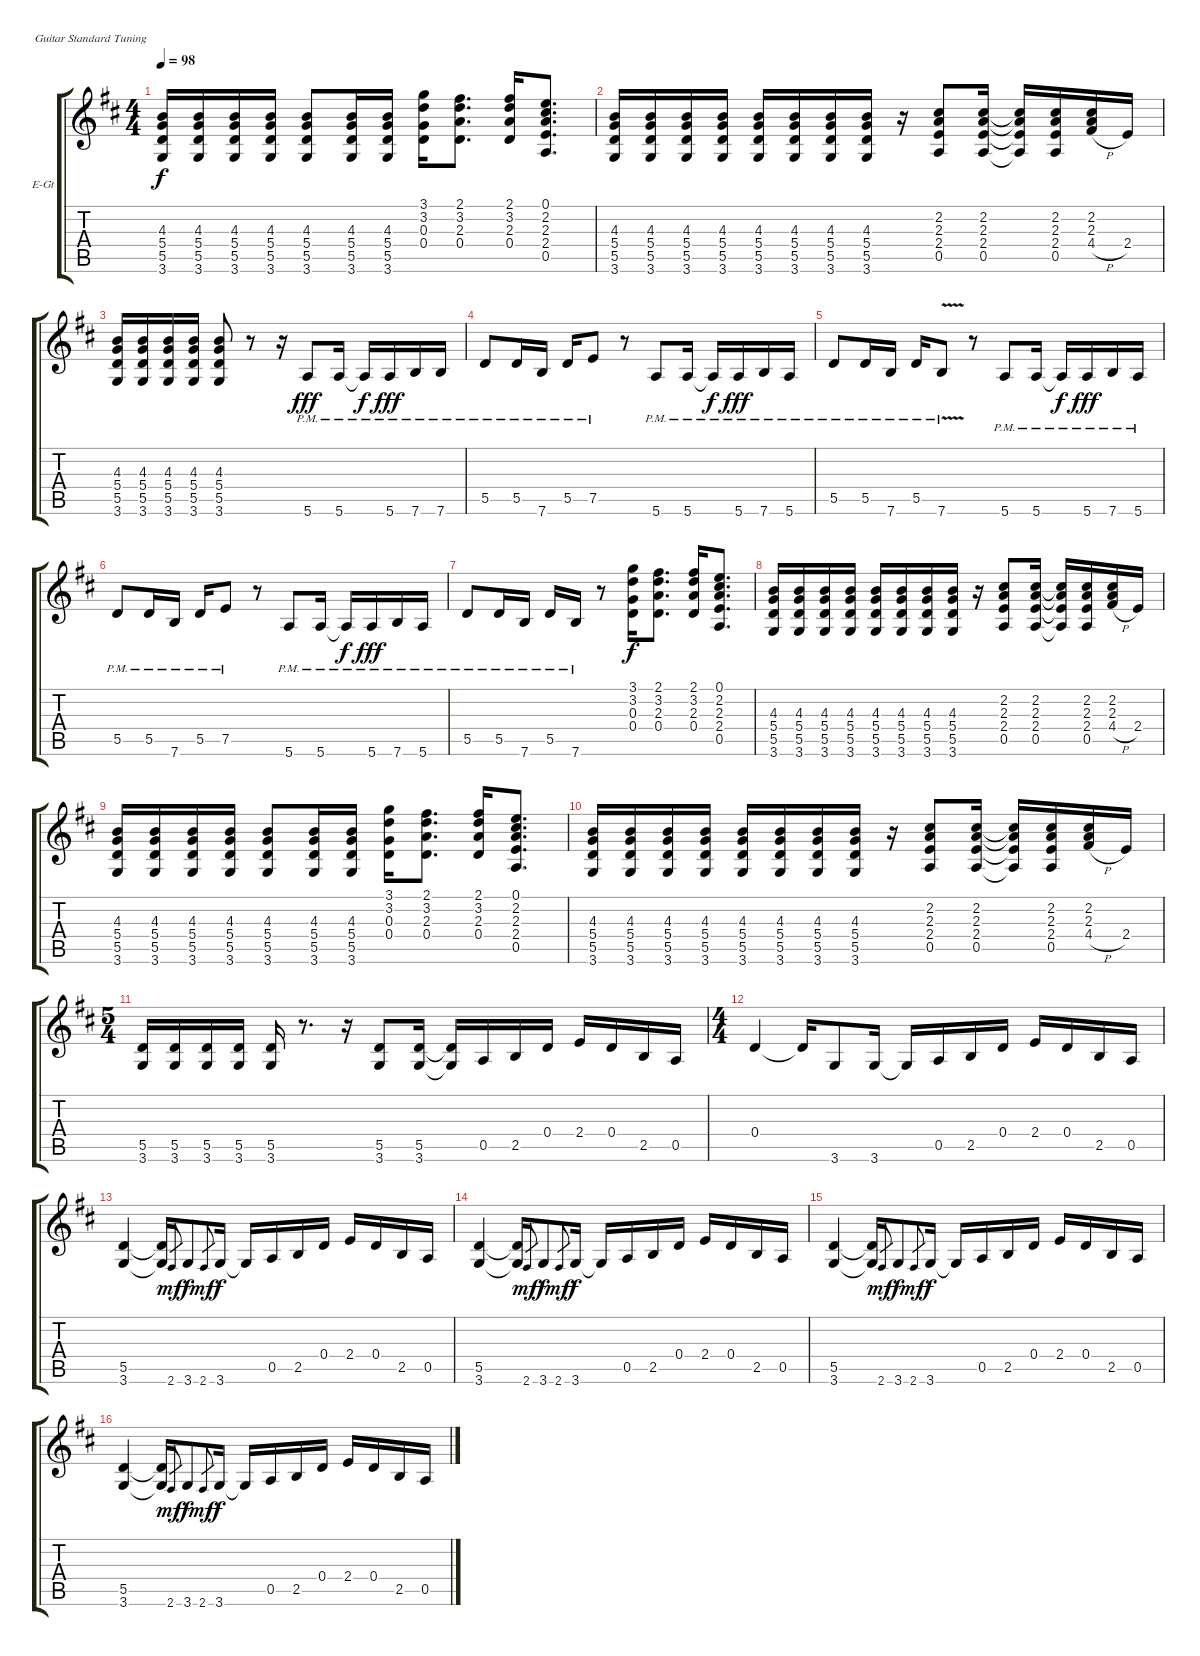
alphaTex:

\bracketExtendMode groupsimilarinstruments
\firstSystemTrackNameOrientation horizontal
\otherSystemsTrackNameOrientation horizontal
\track ("Electric Gtr 2" "E-Gt") {instrument distortionguitar}
\staff {score tabs}
\tuning (E4 B3 G3 D3 A2 E2)
\ts (4 4)
\tempo 98
\clef g2
\ks d
(4.3 5.4 5.5 3.6).16{dy f} (4.3 5.4 5.5 3.6).16 (4.3 5.4 5.5 3.6).16 (4.3 5.4 5.5 3.6).16 (4.3 5.4 5.5 3.6).8 (4.3 5.4 5.5 3.6).16 (4.3 5.4 5.5 3.6).16 (3.1 3.2 0.3 0.4).16 (2.1 3.2 2.3 0.4).8{d} (2.1 3.2 2.3 0.4).16 (0.1 2.2 2.3 2.4 0.5).8{d} |
(4.3 5.4 5.5 3.6).16 (4.3 5.4 5.5 3.6).16 (4.3 5.4 5.5 3.6).16 (4.3 5.4 5.5 3.6).16 (4.3 5.4 5.5 3.6).16 (4.3 5.4 5.5 3.6).16 (4.3 5.4 5.5 3.6).16 (4.3 5.4 5.5 3.6).16 r.16 (2.2 2.3 2.4 0.5).8 (2.2 2.3 2.4 0.5).16 (2.2{t} 2.3{t} 2.4{t} 0.5{t}).16 (2.2 2.3 2.4 0.5).16 (2.2 2.3 4.4{h}).16 2.4.16 |
(4.3 5.4 5.5 3.6).16 (4.3 5.4 5.5 3.6).16 (4.3 5.4 5.5 3.6).16 (4.3 5.4 5.5 3.6).16 (4.3 5.4 5.5 3.6).8 r.8 r.16 5.6{pm}.8{dy fff} 5.6{pm}.16 5.6{pm t}.16{dy f} 5.6{pm}.16{dy fff} 7.6{pm}.16 7.6{pm}.16 |
5.5{pm}.8 5.5{pm}.16 7.6{pm}.16 5.5{pm}.16 7.5{pm}.8 r.8 5.6{pm}.8 5.6{pm}.16 5.6{pm t}.16{dy f} 5.6{pm}.16{dy fff} 7.6{pm}.16 5.6{pm}.16 |
5.5{pm}.8 5.5{pm}.16 7.6{pm}.16 5.5{pm}.16 7.6{v pm}.8 r.8 5.6{pm}.8 5.6{pm}.16 5.6{pm t}.16{dy f} 5.6{pm}.16{dy fff} 7.6{pm}.16 5.6{pm}.16 |
5.5{pm}.8 5.5{pm}.16 7.6{pm}.16 5.5{pm}.16 7.5{pm}.8 r.8 5.6{pm}.8 5.6{pm}.16 5.6{pm t}.16{dy f} 5.6{pm}.16{dy fff} 7.6{pm}.16 5.6{pm}.16 |
5.5{pm}.8 5.5{pm}.16 7.6{pm}.16 5.5{pm}.16 7.6{pm}.16 r.8 (3.1 3.2 0.3 0.4).16{dy f} (2.1 3.2 2.3 0.4).8{d} (2.1 3.2 2.3 0.4).16 (0.1 2.2 2.3 2.4 0.5).8{d} |
(4.3 5.4 5.5 3.6).16 (4.3 5.4 5.5 3.6).16 (4.3 5.4 5.5 3.6).16 (4.3 5.4 5.5 3.6).16 (4.3 5.4 5.5 3.6).16 (4.3 5.4 5.5 3.6).16 (4.3 5.4 5.5 3.6).16 (4.3 5.4 5.5 3.6).16 r.16 (2.2 2.3 2.4 0.5).8 (2.2 2.3 2.4 0.5).16 (2.2{t} 2.3{t} 2.4{t} 0.5{t}).16 (2.2 2.3 2.4 0.5).16 (2.2 2.3 4.4{h}).16 2.4.16 |
(4.3 5.4 5.5 3.6).16 (4.3 5.4 5.5 3.6).16 (4.3 5.4 5.5 3.6).16 (4.3 5.4 5.5 3.6).16 (4.3 5.4 5.5 3.6).8 (4.3 5.4 5.5 3.6).16 (4.3 5.4 5.5 3.6).16 (3.1 3.2 0.3 0.4).16 (2.1 3.2 2.3 0.4).8{d} (2.1 3.2 2.3 0.4).16 (0.1 2.2 2.3 2.4 0.5).8{d} |
(4.3 5.4 5.5 3.6).16 (4.3 5.4 5.5 3.6).16 (4.3 5.4 5.5 3.6).16 (4.3 5.4 5.5 3.6).16 (4.3 5.4 5.5 3.6).16 (4.3 5.4 5.5 3.6).16 (4.3 5.4 5.5 3.6).16 (4.3 5.4 5.5 3.6).16 r.16 (2.2 2.3 2.4 0.5).8 (2.2 2.3 2.4 0.5).16 (2.2{t} 2.3{t} 2.4{t} 0.5{t}).16 (2.2 2.3 2.4 0.5).16 (2.2 2.3 4.4{h}).16 2.4.16 |
\ts (5 4)
(5.5 3.6).16 (5.5 3.6).16 (5.5 3.6).16 (5.5 3.6).16 (5.5 3.6).16 r.8{d} r.16 (5.5 3.6).8 (5.5 3.6).16 (5.5{t} 3.6{t}).16 0.5.16 2.5.16 0.4.16 2.4.16 0.4.16 2.5.16 0.5.16 |
\ts (4 4)
0.4.4 0.4{t}.16 3.6.8 3.6.16 3.6{t}.16 0.5.16 2.5.16 0.4.16 2.4.16 0.4.16 2.5.16 0.5.16 |
(5.5 3.6).4 (5.5{t} 3.6{t}).16 2.6.8{gr dy mf} 3.6.8{dy f} 2.6.8{gr dy mf} 3.6.16{dy f} 3.6{t}.16 0.5.16 2.5.16 0.4.16 2.4.16 0.4.16 2.5.16 0.5.16 |
(5.5 3.6).4 (5.5{t} 3.6{t}).16 2.6.8{gr dy mf} 3.6.8{dy f} 2.6.8{gr dy mf} 3.6.16{dy f} 3.6{t}.16 0.5.16 2.5.16 0.4.16 2.4.16 0.4.16 2.5.16 0.5.16 |
(5.5 3.6).4 (5.5{t} 3.6{t}).16 2.6.8{gr dy mf} 3.6.8{dy f} 2.6.8{gr dy mf} 3.6.16{dy f} 3.6{t}.16 0.5.16 2.5.16 0.4.16 2.4.16 0.4.16 2.5.16 0.5.16 |
(5.5 3.6).4 (5.5{t} 3.6{t}).16 2.6.8{gr dy mf} 3.6.8{dy f} 2.6.8{gr dy mf} 3.6.16{dy f} 3.6{t}.16 0.5.16 2.5.16 0.4.16 2.4.16 0.4.16 2.5.16 0.5.16
